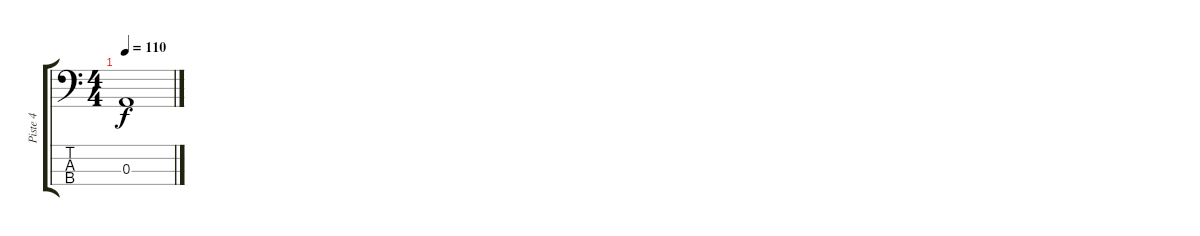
\track ("Piste 4" "Piste 4") {instrument electricbassfinger}
\staff {score tabs}
\tuning (G2 D2 A1 E1) {hide}
\ts (4 4)
\tempo 110
\clef f4
\ks c
0.3{t}.1{dy f}
